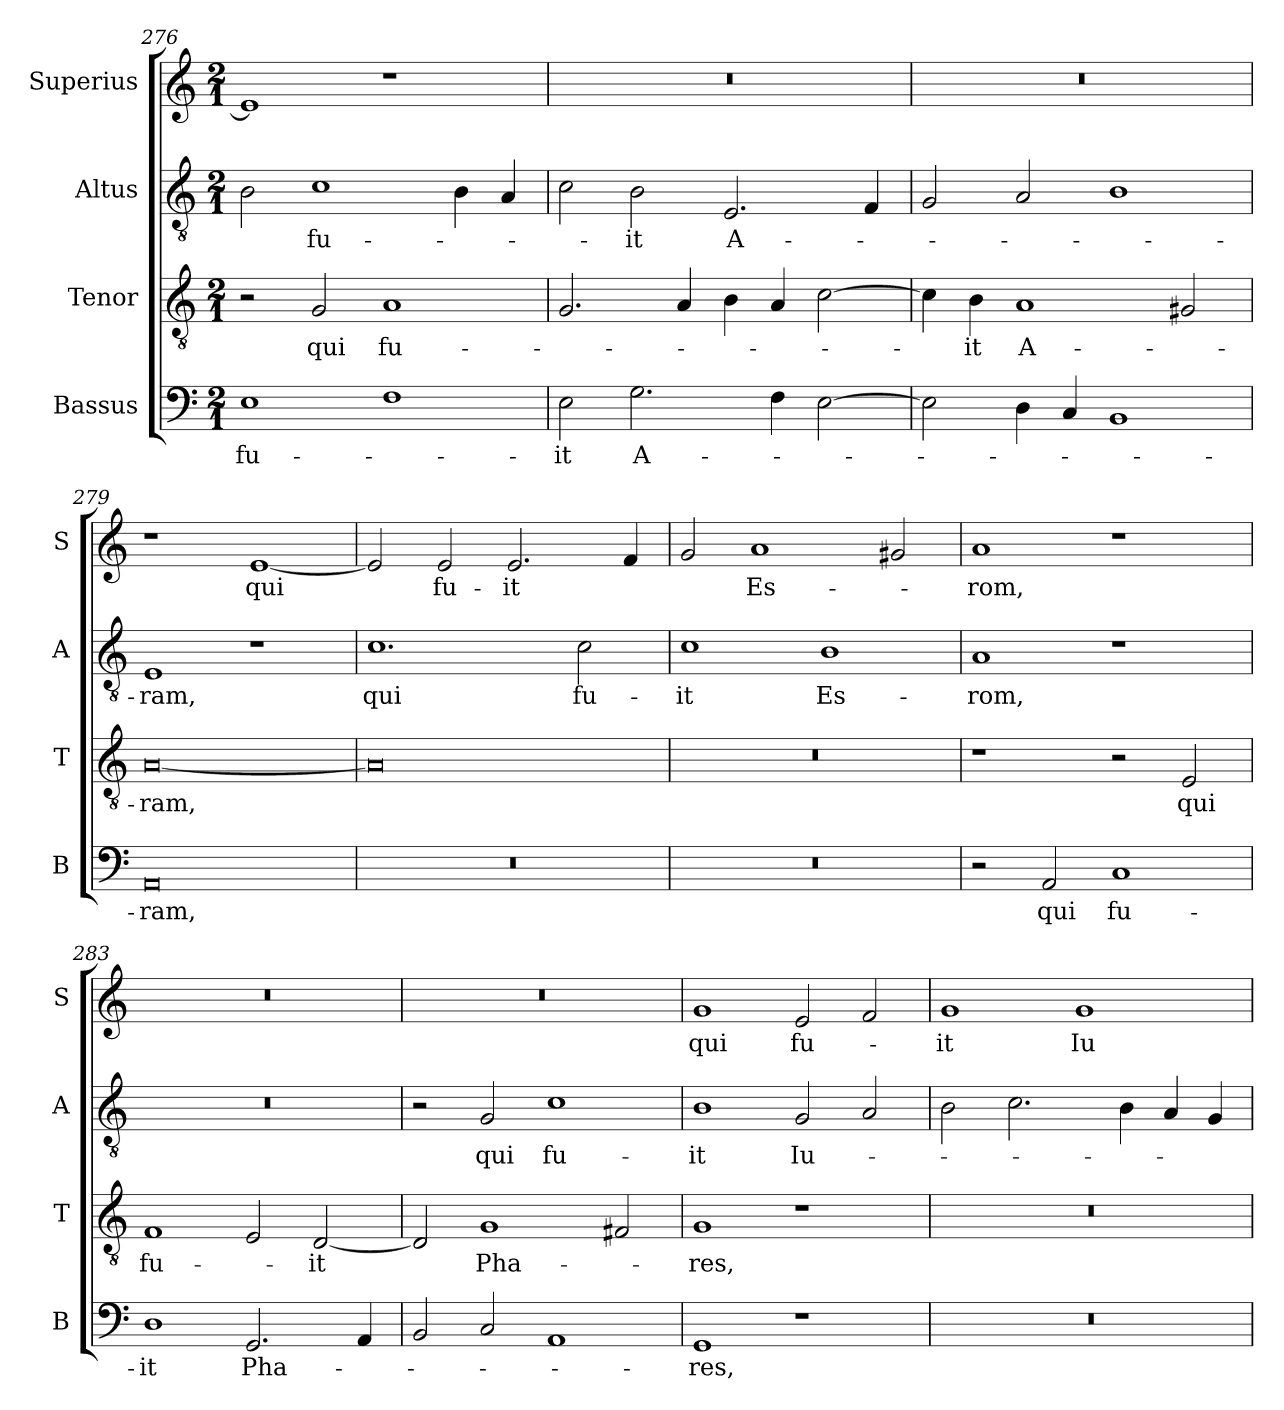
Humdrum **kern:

**kern	**text	**kern	**text	**kern	**text	**kern	**text
*part4	*part4	*part3	*part3	*part2	*part2	*part1	*part1
*staff4	*staff4	*staff3	*staff3	*staff2	*staff2	*staff1	*staff1
*I"Bassus	*	*I"Tenor	*	*I"Altus	*	*I"Superius	*
*I'B	*	*I'T	*	*I'A	*	*I'S	*
*clefF4	*	*clefGv2	*	*clefGv2	*	*clefG2	*
*k[]	*	*k[]	*	*k[]	*	*k[]	*
*M2/1	*	*M2/1	*	*M2/1	*	*M2/1	*
=276	=276	=276	=276	=276	=276	=276	=276
1E	fu-	2r	.	2B\	.	1e]	.
.	.	2G/	qui	1c	fu-	.	.
1F	.	1A	fu-	.	.	1r	.
.	.	.	.	4B\	.	.	.
.	.	.	.	4A/	.	.	.
=277	=277	=277	=277	=277	=277	=277	=277
2E\	-it	2.G/	.	2c\	.	0r	.
2.G\	A-	.	.	2B\	-it	.	.
.	.	4A/	.	.	.	.	.
.	.	4B\	.	2.E/	A-	.	.
4F\	.	4A/	.	.	.	.	.
[2E\	.	[2c\	.	.	.	.	.
.	.	.	.	4F/	.	.	.
=278	=278	=278	=278	=278	=278	=278	=278
2E\]	.	4c\]	.	2G/	.	0r	.
.	.	4B\	-it	.	.	.	.
4D\	.	1A	A-	2A/	.	.	.
4C/	.	.	.	.	.	.	.
1BB	.	.	.	1B	.	.	.
.	.	2G#X/	.	.	.	.	.
=279	=279	=279	=279	=279	=279	=279	=279
0AA	-ram,	[0A	-ram,	1E	-ram,	1r	.
.	.	.	.	1r	.	[1e	qui
=280	=280	=280	=280	=280	=280	=280	=280
0r	.	0A]	.	1.c	qui	2e/]	.
.	.	.	.	.	.	2e/	fu-
.	.	.	.	.	.	2.e/	-it
.	.	.	.	2c\	fu-	.	.
.	.	.	.	.	.	4f/	.
=281	=281	=281	=281	=281	=281	=281	=281
0r	.	0r	.	1c	-it	2g/	.
.	.	.	.	.	.	1a	Es-
.	.	.	.	1B	Es-	.	.
.	.	.	.	.	.	2g#X/	.
=282	=282	=282	=282	=282	=282	=282	=282
2r	.	1r	.	1A	-rom,	1a	-rom,
2AA/	qui	.	.	.	.	.	.
1C	fu-	2r	.	1r	.	1r	.
.	.	2E/	qui	.	.	.	.
=283	=283	=283	=283	=283	=283	=283	=283
1D	-it	1F	fu-	0r	.	0r	.
2.GG/	Pha-	2E/	.	.	.	.	.
.	.	[2D/	-it	.	.	.	.
4AA/	.	.	.	.	.	.	.
=284	=284	=284	=284	=284	=284	=284	=284
2BB/	.	2D/]	.	2r	.	0r	.
2C/	.	1G	Pha-	2G/	qui	.	.
1AA	.	.	.	1c	fu-	.	.
.	.	2F#X/	.	.	.	.	.
=285	=285	=285	=285	=285	=285	=285	=285
1GG	-res,	1G	-res,	1B	-it	1g	qui
1r	.	1r	.	2G/	Iu-	2e/	fu-
.	.	.	.	2A/	.	2f/	.
=286	=286	=286	=286	=286	=286	=286	=286
0r	.	0r	.	2B\	.	1g	-it
.	.	.	.	2.c\	.	.	.
.	.	.	.	.	.	1g	Iu-
.	.	.	.	4B\	.	.	.
.	.	.	.	4A/	.	.	.
.	.	.	.	4G/	.	.	.
=	=	=	=	=	=	=	=
*-	*-	*-	*-	*-	*-	*-	*-
